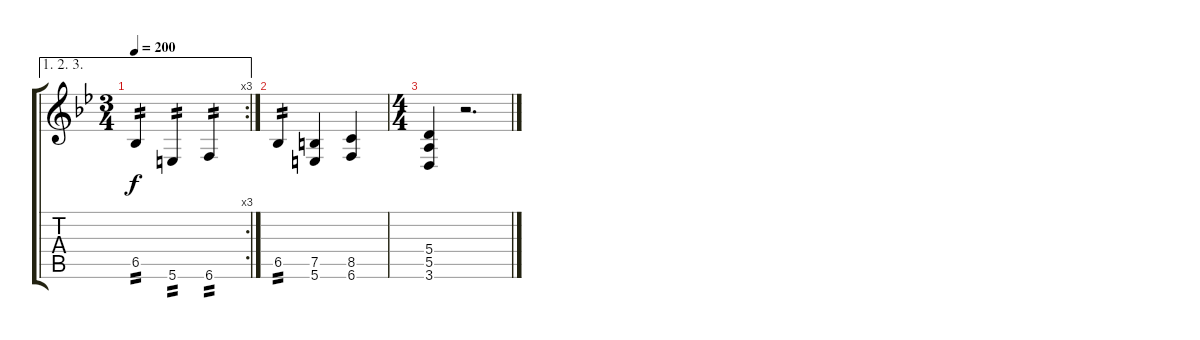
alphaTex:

\track "" {instrument overdrivenguitar}
\staff {score tabs}
\tuning (B3 Gb3 D3 A2 E2 B1) {hide}
\ae (1 2 3)
\rc 3
\ts (3 4)
\tempo 200
\clef g2
\ks bb
6.5.4{tp 2 dy f} 5.6.4{tp 2} 6.6.4{tp 2} |
6.5.4{tp 2} (7.5 5.6).4 (8.5 6.6).4 |
\ts (4 4)
(5.4 5.5 3.6).4 r.2{d}
